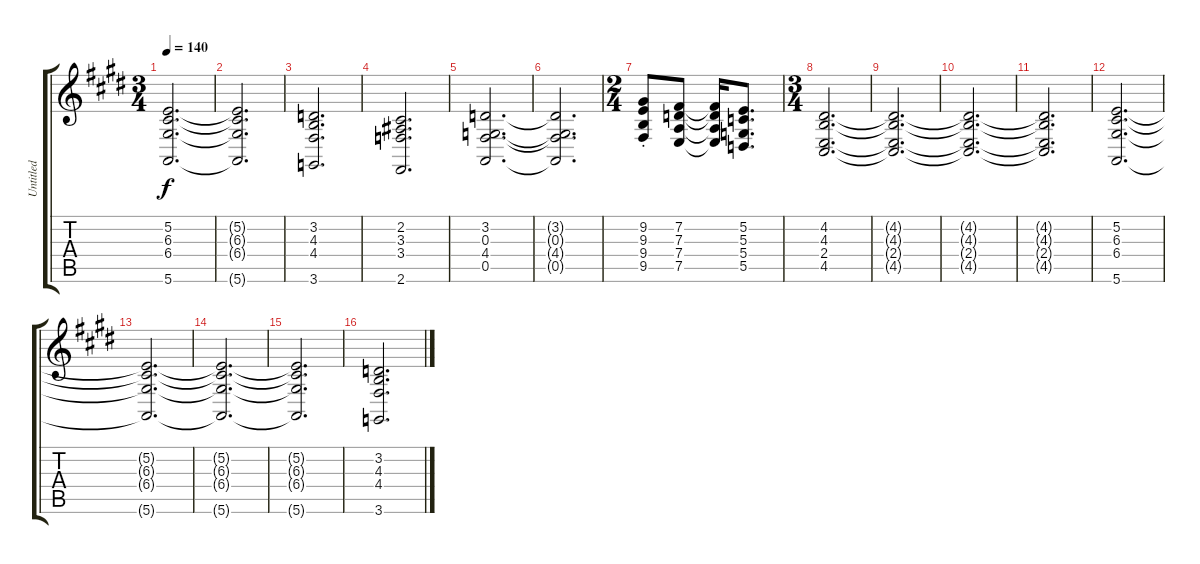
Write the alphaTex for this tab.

\track ("Untitled" "Untitled") {instrument acousticgrandpiano}
\staff {score tabs}
\tuning (E4 B3 G3 D3 A2 E2) {hide}
\ts (3 4)
\tempo 140
\clef g2
\ks c#minor
(5.2{t} 6.3{t} 6.4{t} 5.6{t}).2{d dy f} |
\ks e
(5.2{t} 6.3{t} 6.4{t} 5.6{t}).2{d} |
\ks c#minor
(3.2 4.3 4.4 3.6).2{d} |
(2.2 3.3 3.4 2.6).2{d} |
(3.2 0.3 4.4 0.5).2{d} |
\ks e
(3.2{t} 0.3{t} 4.4{t} 0.5{t}).2{d} |
\ts (2 4)
\ks c#minor
(9.2{st} 9.3{st} 9.4{st} 9.5{st}).8 (7.2 7.3 7.4 7.5).8 (7.2{t} 7.3{t} 7.4{t} 7.5{t}).16 (5.2 5.3 5.4 5.5).8{d} |
\ts (3 4)
(4.2 4.3 2.4 4.5).2{d} |
\ks e
(4.2{t} 4.3{t} 2.4{t} 4.5{t}).2{d} |
\ks c#minor
(4.2{t} 4.3{t} 2.4{t} 4.5{t}).2{d} |
(4.2{t} 4.3{t} 2.4{t} 4.5{t}).2{d} |
\ks e
(5.2 6.3 6.4 5.6).2{d} |
\ks c#minor
(5.2{t} 6.3{t} 6.4{t} 5.6{t}).2{d} |
(5.2{t} 6.3{t} 6.4{t} 5.6{t}).2{d} |
\ks e
(5.2{t} 6.3{t} 6.4{t} 5.6{t}).2{d} |
\ks c#minor
(3.2 4.3 4.4 3.6).2{d}
